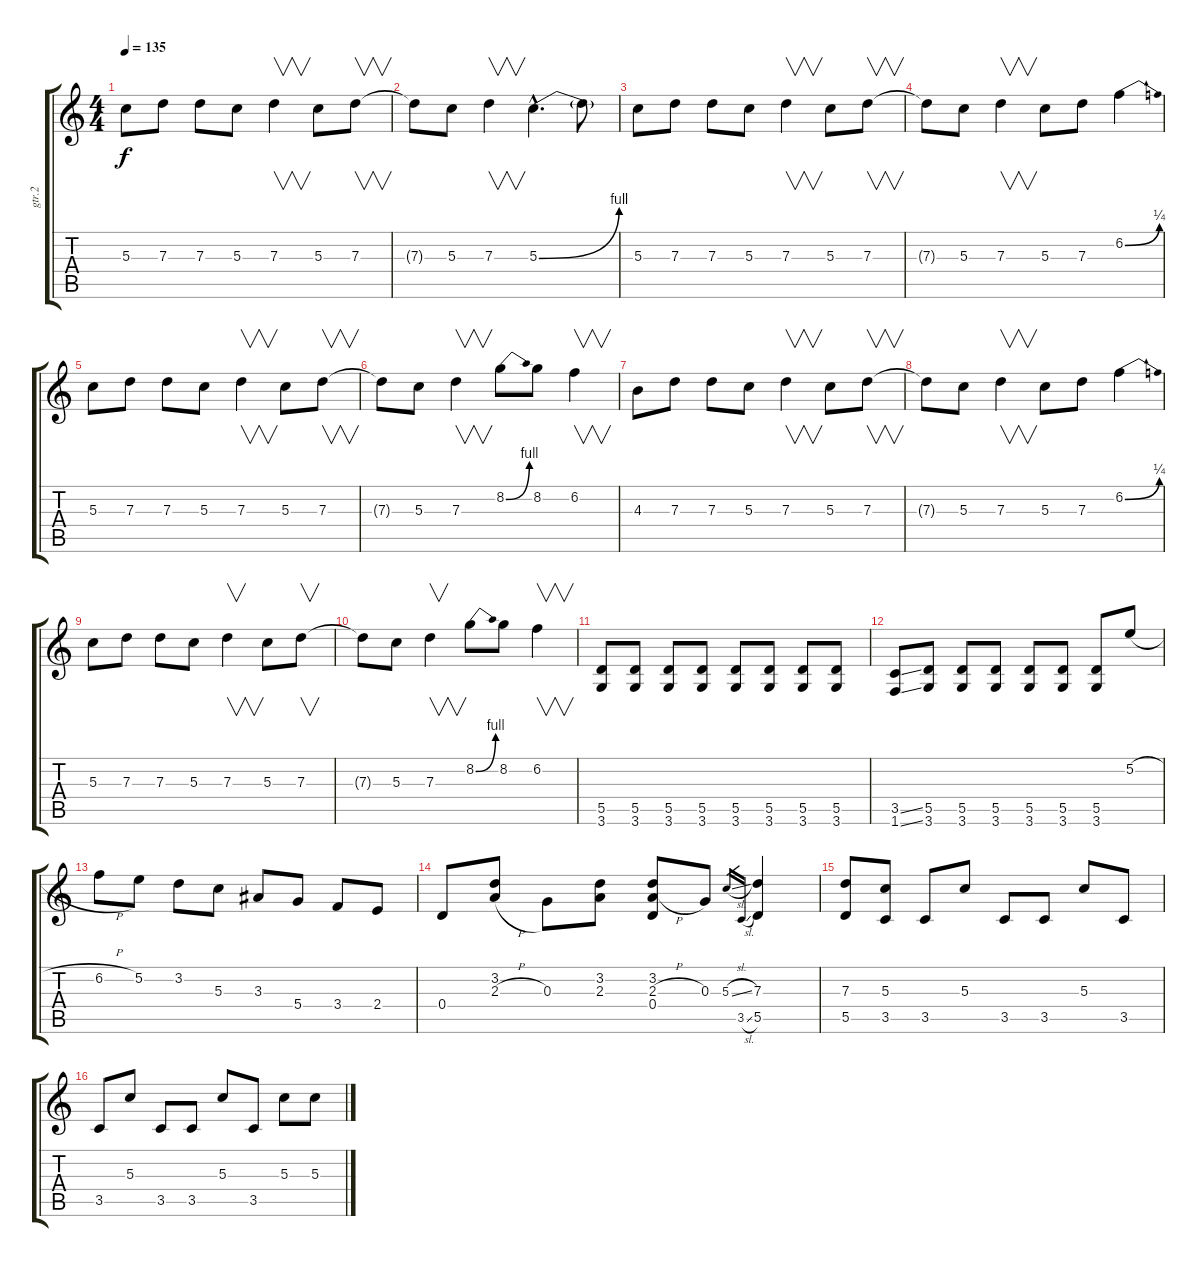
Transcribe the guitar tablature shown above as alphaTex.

\track ("gtr.2" "gtr.2") {instrument distortionguitar}
\staff {score tabs}
\tuning (E4 B3 G3 D3 A2 E2) {hide}
\ts (4 4)
\tempo 135
\clef g2
\ks c
5.3.8{dy f} 7.3.8 7.3.8 5.3.8 7.3.4{v} 5.3.8 7.3.8{v} |
7.3{t}.8 5.3.8 7.3.4{v} 5.3{be (bend 0 0 60 4) hac}.4{d} 5.3{t}.8 |
5.3.8 7.3.8 7.3.8 5.3.8 7.3.4{v} 5.3.8 7.3.8{v} |
7.3{t}.8 5.3.8 7.3.4{v} 5.3.8 7.3.8 6.2{be (bend 0 0 60 1)}.4 |
5.3.8 7.3.8 7.3.8 5.3.8 7.3.4{v} 5.3.8 7.3.8{v} |
7.3{t}.8 5.3.8 7.3.4{v} 8.2{be (bend 0 0 60 4)}.8 8.2.8 6.2.4{v} |
4.3.8 7.3.8 7.3.8 5.3.8 7.3.4{v} 5.3.8 7.3.8{v} |
7.3{t}.8 5.3.8 7.3.4{v} 5.3.8 7.3.8 6.2{be (bend 0 0 60 1)}.4 |
5.3.8 7.3.8 7.3.8 5.3.8 7.3.4{v} 5.3.8 7.3.8{v} |
7.3{t}.8 5.3.8 7.3.4{v} 8.2{be (bend 0 0 60 4)}.8 8.2.8 6.2.4{v} |
(5.5 3.6).8 (5.5 3.6).8 (5.5 3.6).8 (5.5 3.6).8 (5.5 3.6).8 (5.5 3.6).8 (5.5 3.6).8 (5.5 3.6).8 |
(3.5{ss} 1.6{ss}).8 (5.5 3.6).8 (5.5 3.6).8 (5.5 3.6).8 (5.5 3.6).8 (5.5 3.6).8 (5.5 3.6).8 5.2{h}.8 |
6.2{h}.8 5.2.8 3.2.8 5.3.8 3.3.8 5.4.8 3.4.8 2.4.8 |
0.4.8 (3.2 2.3{h}).8 0.3.8 (3.2 2.3).8 (3.2 2.3{h} 0.4).8 0.3.8 5.3{sl}.16{gr} 3.5{sl}.16{gr} (7.3 5.5).4 |
(7.3 5.5).8 (5.3 3.5).8 3.5.8 5.3.8 3.5.8 3.5.8 5.3.8 3.5.8 |
3.5.8 5.3.8 3.5.8 3.5.8 5.3.8 3.5.8 5.3.8 5.3.8
